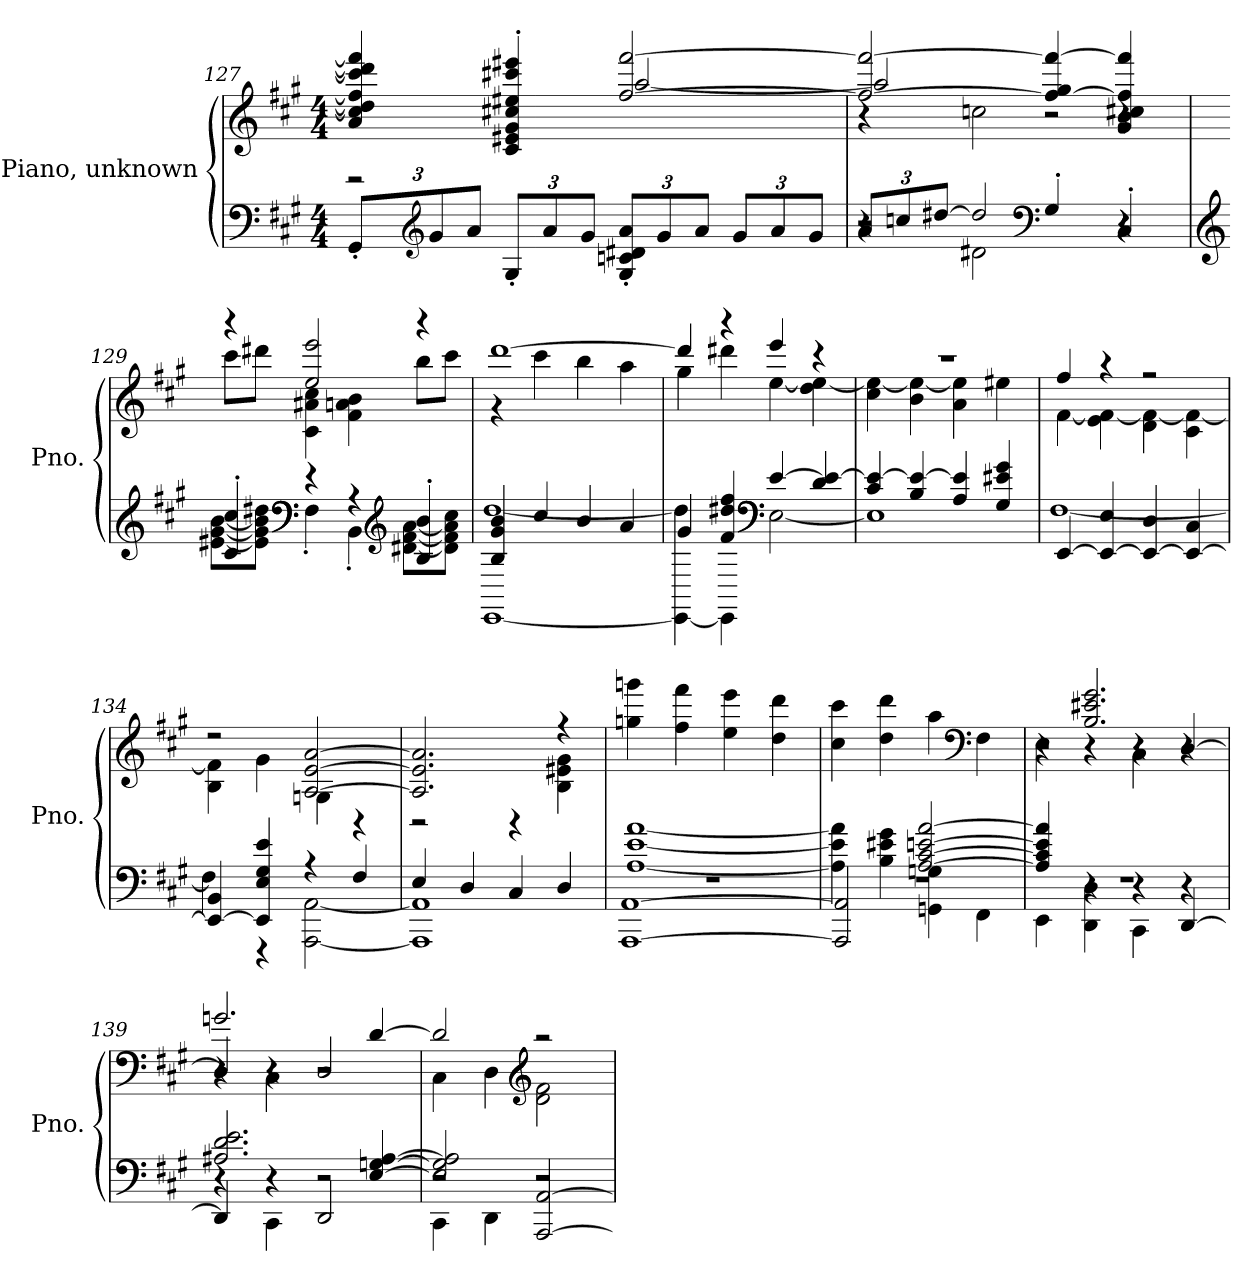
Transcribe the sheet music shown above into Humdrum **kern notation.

**kern	**kern
*part1	*part1
*staff2	*staff1
*I"Piano, unknown	*
*I'Pno.	*
*clefF4	*clefG2
*k[f#c#g#]	*k[f#c#g#]
*M4/4	*M4/4
*Xbrackettup	*
=127	=127
*	*^
12GG#'/L	4a/ 4cc/] 4dd#/] 4ff#/] 4ccc/] 4ddd#/] 4fff#/]	2r
*clefG2	*	*
12g#/	.	.
12a/J	.	.
12G#'/L	4c#/' 4e#X/' 4g#/' 4cc#X/' 4ee#X/' 4ccc#X/' 4eee#X/'	.
12a/	.	.
12g#/J	.	.
12G#/' 12cn/' 12d#X/' 12a/'L	[2ff#/ [2fff#/	[2aa/
12g#/	.	.
12a/J	.	.
12g#/L	.	.
12a/	.	.
12g#/J	.	.
!!LO:LB:g=z
=128	=128	=128
*^	*	*^
*	*^	*	*	*
12a/L	4r	2r	2ff#/_ 2fff#/_	4r	2aa/]
12ccn/	.	.	.	.	.
[12dd#X/J	.	.	.	.	.
2dd#/]	2d#X\	.	.	2ccn\	.
*clefF4	*	*	*	*	*
.	.	4G#'/	4ff#/_ 4gg#/ 4fff#/_	.	2r
4C#'/	4r	4r	4g#/ 4b/ 4cc#X/ 4ff#/] 4fff#/]	4r	.
*v	*v	*v	*	*	*
*	*v	*v	*v
=129	=129
*clefG2	*
*^	*^
4c#/' 4cc#/'	[8e#X\ [8g#\ [8b\L	4r	8ccc#\L
.	8e#\] 8g#\] 8b\] 8dd#X\J	.	8ddd#X\J
*clefF4	*	*	*
4r	4F#'\	2ee/ 2eee/	4c#\ 4a#X\ 4cc#\
4r	4BB'\	.	4f#\ 4an\ 4b\
*clefG2	*	*	*
4B/' 4b/'	[8d#X\ [8f#\ [8a\L	4r	8bb\L
.	8d#\] 8f#\] 8a\] 8cc#\J	.	8ccc#\J
=130	=130	=130	=130
4B/ 4g#/ 4b/	[1EE [1dd	[1ddd	4r
4cc#/	.	.	4ccc#\
4b/	.	.	4bb\
4a/	.	.	4aa\
!!LO:PB:g=z	!!
=131	=131	=131	=131
4g#/	4EE\_ 4dd\]	4ddd/]	4gg#\
4f#/ 4dd#X/ 4ff#/	4EE\]	4r	4ddd#X\
*clefF4	*	*	*
[4e/	[2E\	4eee/	[4ee\
4d/ 4e/_	.	4r	4dd\ 4ee\_
=132	=132	=132	=132
4c#/ 4e/_	1E]	1r	4cc#\ 4ee\_
4B/ 4e/_	.	.	4b\ 4ee\_
4A/ 4e/]	.	.	4a\ 4ee\]
4G#/ 4e#X/ 4g#/	.	.	4ee#X\
=133	=133	=133	=133
[4EE/	[1F#	4ff#/	[4f#\
4EE/_ 4E/	.	4r	4e\ 4f#\_
4EE/_ 4D/	.	2r	4d\ 4f#\_
4EE/_ 4C#/	.	.	4c#\ 4f#\_
=134	=134	=134	=134
4EE/_ 4BB/	4F#\]	2r	4B\ 4f#\]
4EE/] 4E/ 4G#/ 4e/	4r	.	4g#\
4r	[2AAA\ [2AA\	[2A/ [2e/ [2a/	4Gn\
4F#/	.	.	4r
=135	=135	=135	=135
4E/	1AAA] 1AA]	2.A/] 2.e/] 2.a/]	2r
4D/	.	.	.
4C#/	.	.	4r
4D/	.	4r	4B\ 4e#X\ 4g#\
*	*	*v	*v
=136	=136	=136
*	*^	*
1r	[1A [1e [1a	[1AAA [1AA	4ggn\ 4gggn\
.	.	.	4ff#\ 4fff#\
.	.	.	4ee\ 4eee\
.	.	.	4dd\ 4ddd\
!!LO:LB:g=z
=137	=137	=137	=137
1r	4A\] 4e\] 4a\]	2AAA/] 2AA/]	4cc#\ 4ccc#\
.	4B\ 4e#X\ 4g#\	.	4dd\ 4ddd\
.	4GGn\ 4Gn\	[2A/ [2c#/ [2en/ [2a/	4aa\
*	*	*	*clefF4
.	4FF#\	.	4F#\
=138	=138	=138	=138
*	*	*	*^
*	*	*	*	*^
1r	4EE\	4A/] 4c#/] 4e/] 4a/]	4r	4E\	2r
.	4DD\ 4D\	4r	2.B/ 2.e#X/ 2.g#/	4r	.
.	4CC#\	4r	.	4C#\	4r
.	4r	[4DD/	.	4r	[4D/
=139	=139	=139	=139	=139	=139
2.A#X/ 2.d/ 2.e/	4r	4DD/]	2.gn/	4r	4D/]
.	4CC#\	4r	.	4C#\	4r
.	2r	2DD/	.	2r	2D/
[4E/ [4Gn/ [4A#/	.	.	[4d/	.	.
*	*	*	*	*v	*v
=140	=140	=140	=140	=140
2E/] 2G/] 2A#/]	4CC#\	2r	2d/]	4C#\
.	4DD\	.	.	4D\
*	*	*	*clefG2	*
2r	2r	[2AAA/ [2AA/	2r	2d\ 2f#\
*v	*v	*v	*	*
*	*v	*v
=	=
*-	*-
